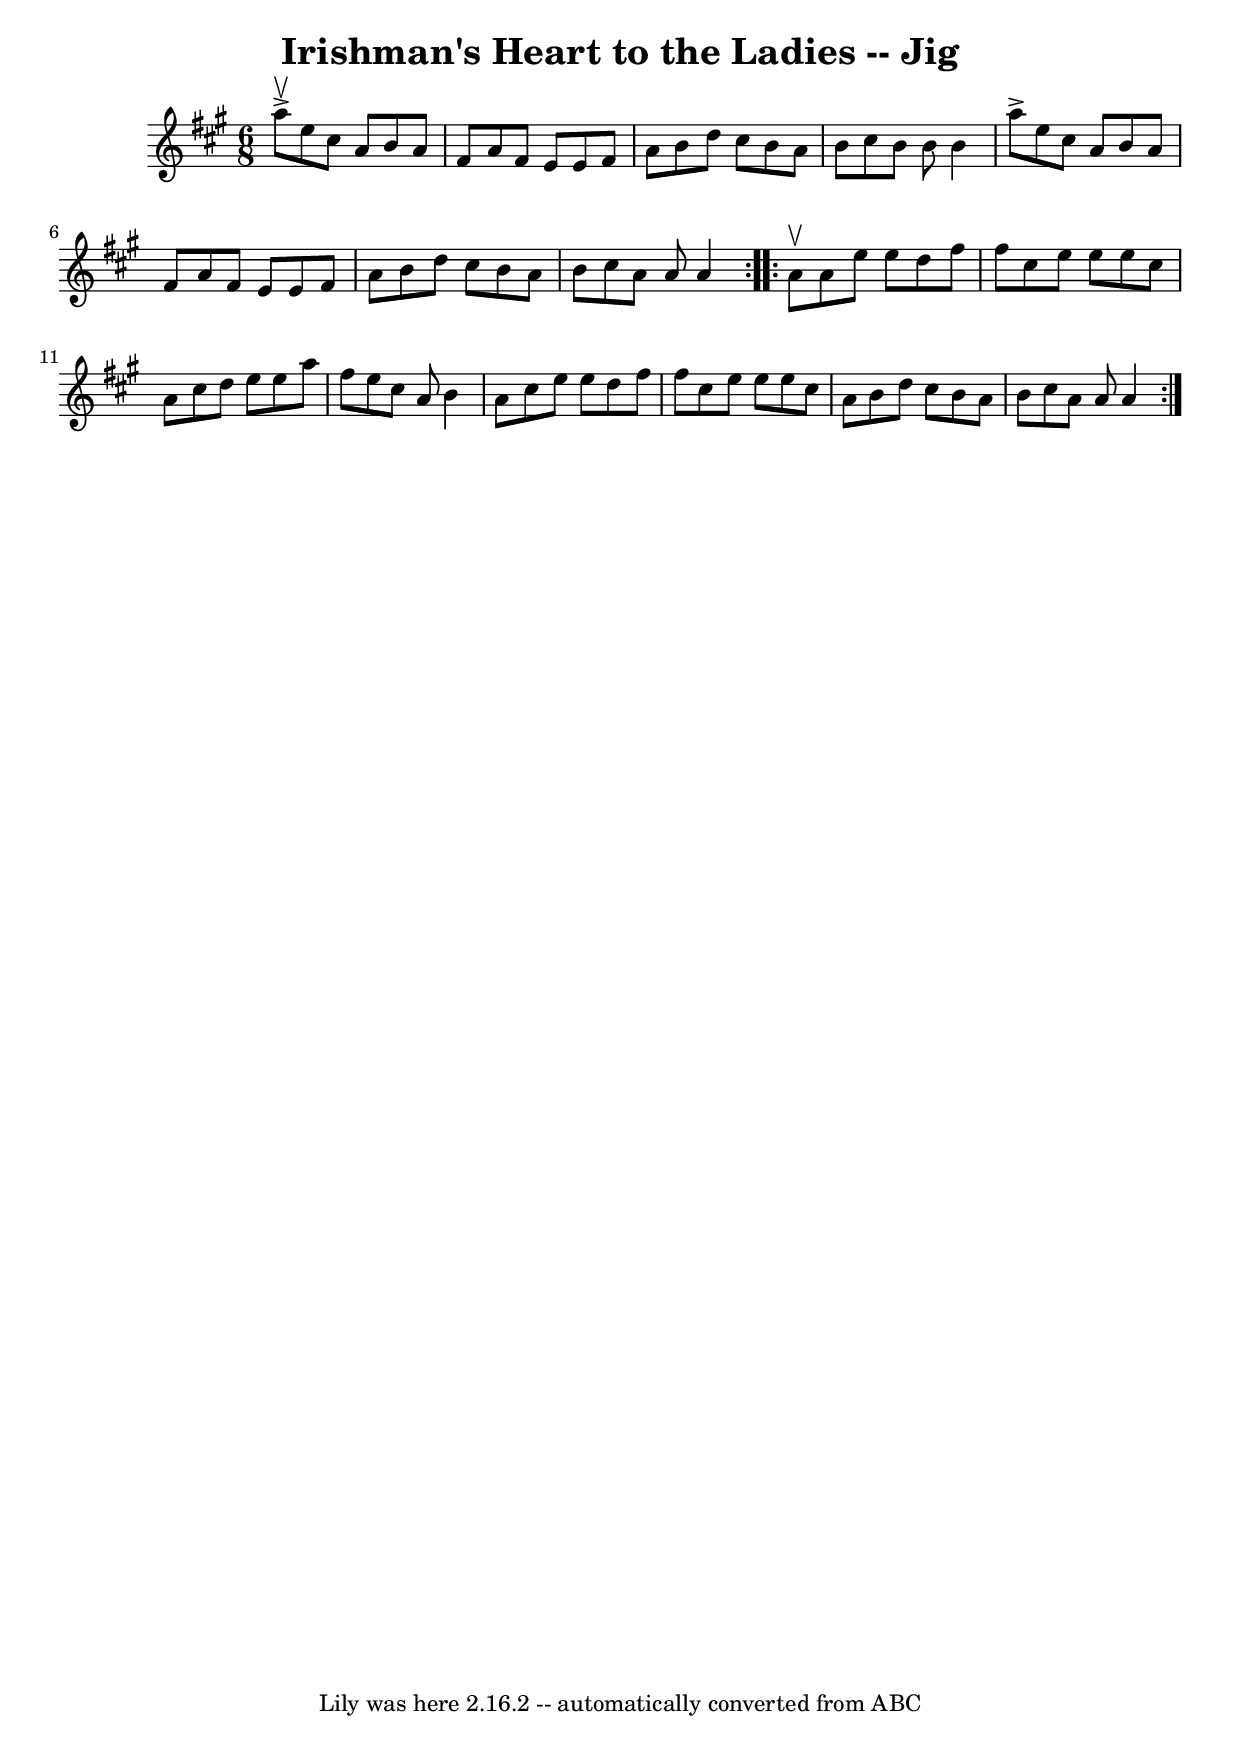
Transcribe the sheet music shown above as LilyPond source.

\version "2.16.2"
\include "Mammoth.ily"
\header {
  %% book = "Ryan's Mammoth Collection"
  crossRefNumber = "1"
  footnotes = "\\\\84 431"
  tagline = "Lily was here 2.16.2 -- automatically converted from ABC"
  title = "Irishman's Heart to the Ladies -- Jig"

}
voicedefault =  {



  \repeat volta 2 {

    \time 6/8 
    \key a \major
 a''8^\upbow^\accent |
    e''8 cis''8    
    a'8 b'8 a'8 fis'8    |
    a'8 fis'8 e'8 e'8 fis'8    
    a'8    |
    b'8 d''8 cis''8 b'8 a'8 b'8    |
    
    cis''8 b'8 b'8 b'4 a''8^\accent   |
    e''8 cis''8    
    a'8 b'8 a'8 fis'8    |
    a'8 fis'8 e'8 e'8 fis'8    
    a'8    |
    b'8 d''8 cis''8 b'8 a'8 b'8    |
    
    cis''8 a'8 a'8 a'4    
  }     
  \repeat volta 2 {
    a'8^\upbow |
    
    a'8 e''8 e''8 d''8 fis''8 fis''8    |
    cis''8 e''8  
    e''8 e''8 cis''8 a'8    |
    cis''8 d''8 e''8 e''8    
    a''8 fis''8    |
    e''8 cis''8 a'8 b'4 a'8    |
    
    cis''8 e''8 e''8 d''8 fis''8 fis''8    |
    cis''8    
    e''8 e''8 e''8 cis''8 a'8    |
    b'8 d''8 cis''8    
    b'8 a'8 b'8    |
    cis''8 a'8 a'8 a'4    
  }   

}

\score{
  <<

    \context Staff="default"
    {
      \voicedefault 
      
    }

  >>
  \layout {
    
  }
  \midi {
  }

}
